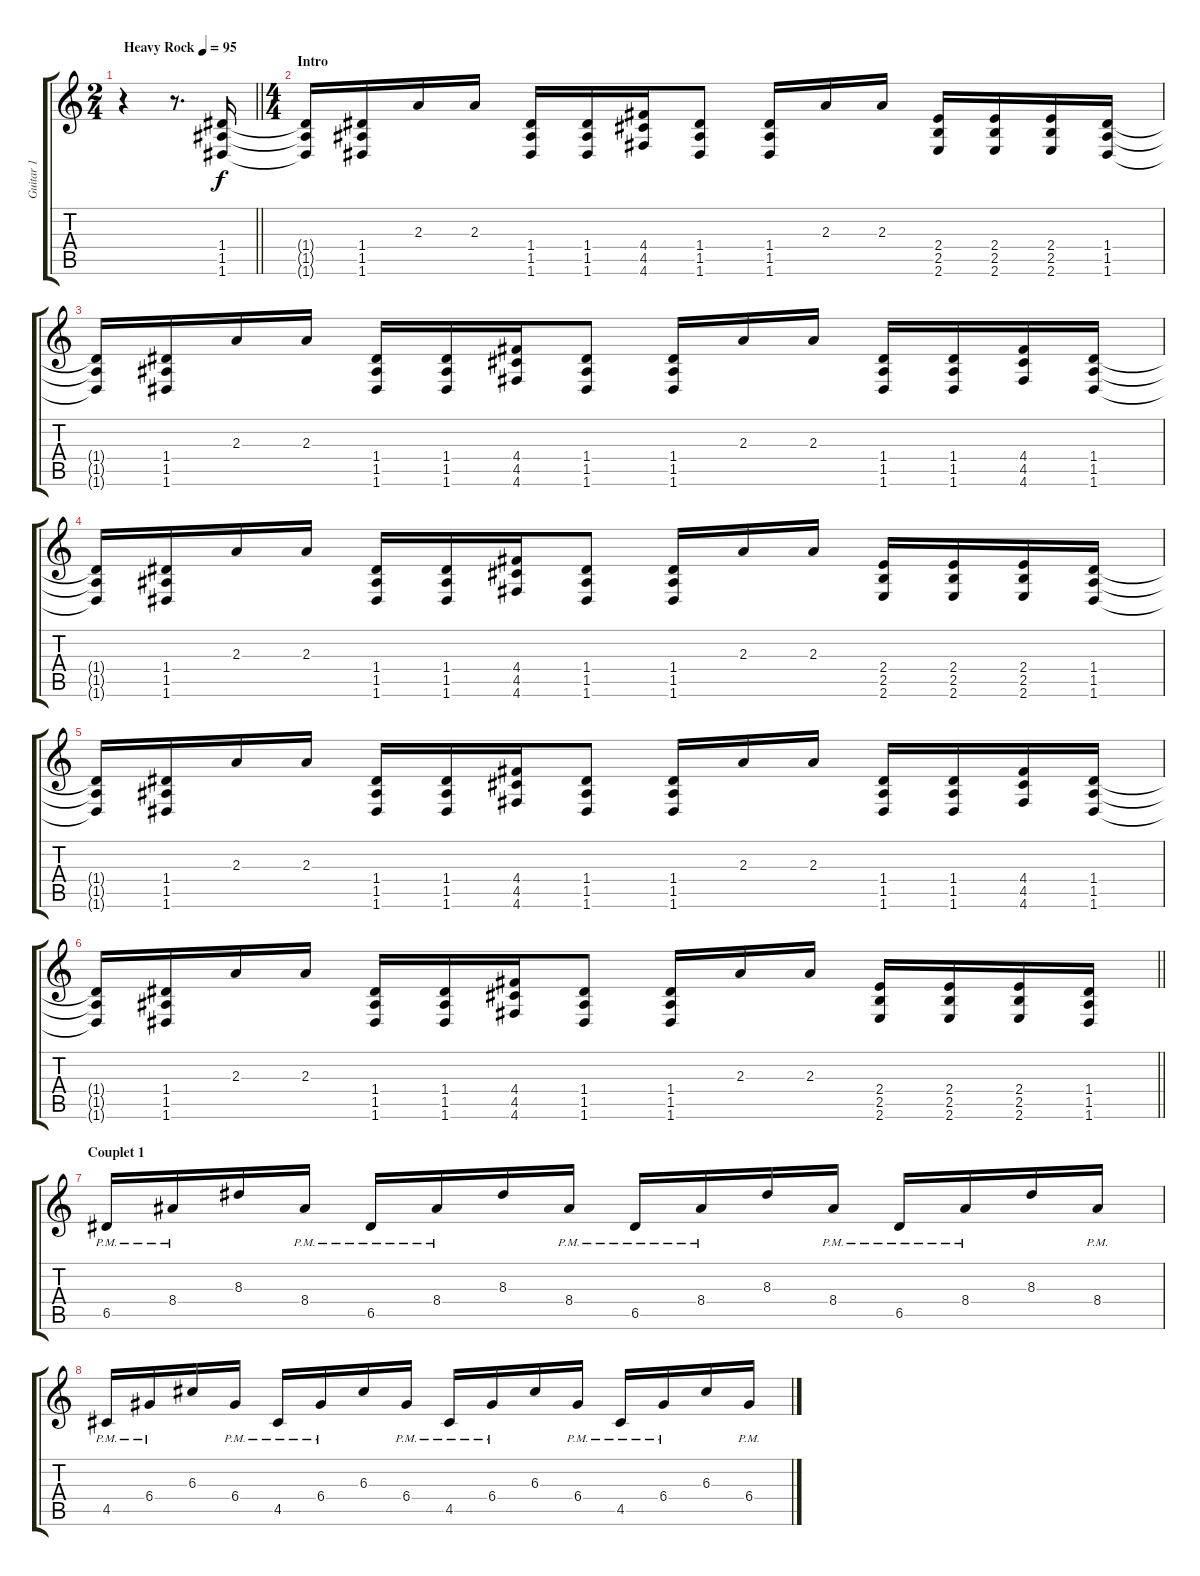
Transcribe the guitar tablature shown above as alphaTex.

\track ("Guitar 1" "Guitar 1") {instrument overdrivenguitar}
\staff {score tabs}
\tuning (E4 B3 G3 D3 A2 D2) {hide}
\ts (2 4)
\tempo (95 "Heavy Rock")
\clef g2
\barLineRight lightlight
\ks c
r.4{dy f instrument overdrivenguitar} r.8{d} (1.4 1.5 1.6).16 |
\ts (4 4)
\section ("" "Intro")
(1.4{t} 1.5{t} 1.6{t}).16 (1.4 1.5 1.6).16 2.3.16 2.3.16 (1.4 1.5 1.6).16 (1.4 1.5 1.6).16 (4.4 4.5 4.6).16 (1.4 1.5 1.6).8 (1.4 1.5 1.6).16 2.3.16 2.3.16 (2.4 2.5 2.6).16 (2.4 2.5 2.6).16 (2.4 2.5 2.6).16 (1.4 1.5 1.6).16 |
(1.4{t} 1.5{t} 1.6{t}).16 (1.4 1.5 1.6).16 2.3.16 2.3.16 (1.4 1.5 1.6).16 (1.4 1.5 1.6).16 (4.4 4.5 4.6).16 (1.4 1.5 1.6).8 (1.4 1.5 1.6).16 2.3.16 2.3.16 (1.4 1.5 1.6).16 (1.4 1.5 1.6).16 (4.4 4.5 4.6).16 (1.4 1.5 1.6).16 |
(1.4{t} 1.5{t} 1.6{t}).16 (1.4 1.5 1.6).16 2.3.16 2.3.16 (1.4 1.5 1.6).16 (1.4 1.5 1.6).16 (4.4 4.5 4.6).16 (1.4 1.5 1.6).8 (1.4 1.5 1.6).16 2.3.16 2.3.16 (2.4 2.5 2.6).16 (2.4 2.5 2.6).16 (2.4 2.5 2.6).16 (1.4 1.5 1.6).16 |
(1.4{t} 1.5{t} 1.6{t}).16 (1.4 1.5 1.6).16 2.3.16 2.3.16 (1.4 1.5 1.6).16 (1.4 1.5 1.6).16 (4.4 4.5 4.6).16 (1.4 1.5 1.6).8 (1.4 1.5 1.6).16 2.3.16 2.3.16 (1.4 1.5 1.6).16 (1.4 1.5 1.6).16 (4.4 4.5 4.6).16 (1.4 1.5 1.6).16 |
\barLineRight lightlight
(1.4{t} 1.5{t} 1.6{t}).16 (1.4 1.5 1.6).16 2.3.16 2.3.16 (1.4 1.5 1.6).16 (1.4 1.5 1.6).16 (4.4 4.5 4.6).16 (1.4 1.5 1.6).8 (1.4 1.5 1.6).16 2.3.16 2.3.16 (2.4 2.5 2.6).16 (2.4 2.5 2.6).16 (2.4 2.5 2.6).16 (1.4 1.5 1.6).16 |
\section ("" "Couplet 1")
6.5{pm}.16 8.4{pm}.16 8.3.16 8.4{pm}.16 6.5{pm}.16 8.4{pm}.16 8.3.16 8.4{pm}.16 6.5{pm}.16 8.4{pm}.16 8.3.16 8.4{pm}.16 6.5{pm}.16 8.4{pm}.16 8.3.16 8.4{pm}.16 |
4.5{pm}.16 6.4{pm}.16 6.3.16 6.4{pm}.16 4.5{pm}.16 6.4{pm}.16 6.3.16 6.4{pm}.16 4.5{pm}.16 6.4{pm}.16 6.3.16 6.4{pm}.16 4.5{pm}.16 6.4{pm}.16 6.3.16 6.4{pm}.16
